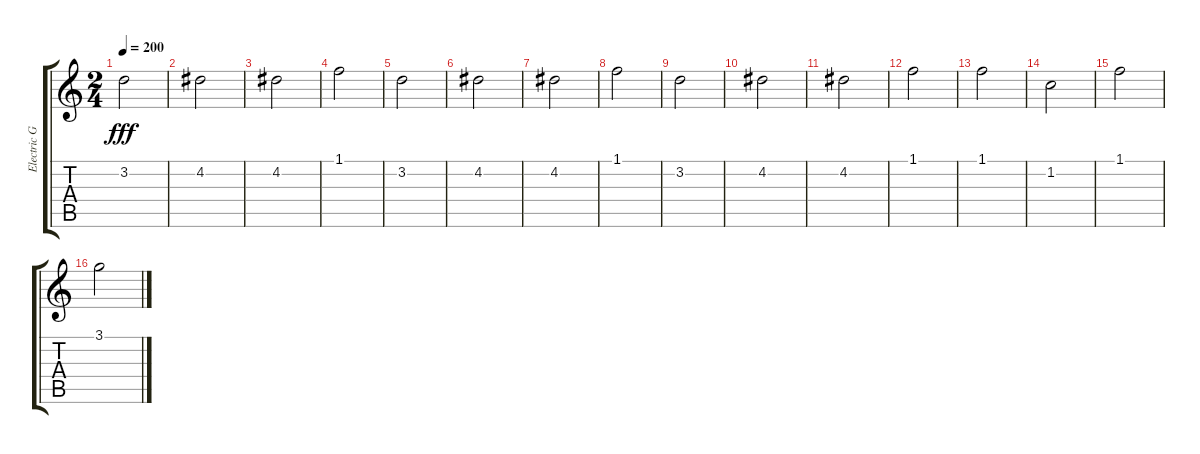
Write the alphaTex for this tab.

\track ("Electric Guitar 3" "Electric G") {instrument distortionguitar}
\staff {score tabs}
\tuning (E4 B3 G3 D3 A2 E2) {hide}
\ts (2 4)
\tempo 200
\clef g2
\ks c
3.2.2{dy fff} |
4.2.2 |
4.2.2 |
1.1.2 |
3.2.2 |
4.2.2 |
4.2.2 |
1.1.2 |
3.2.2 |
4.2.2 |
4.2.2 |
1.1.2 |
1.1.2 |
1.2.2 |
1.1.2 |
3.1.2
